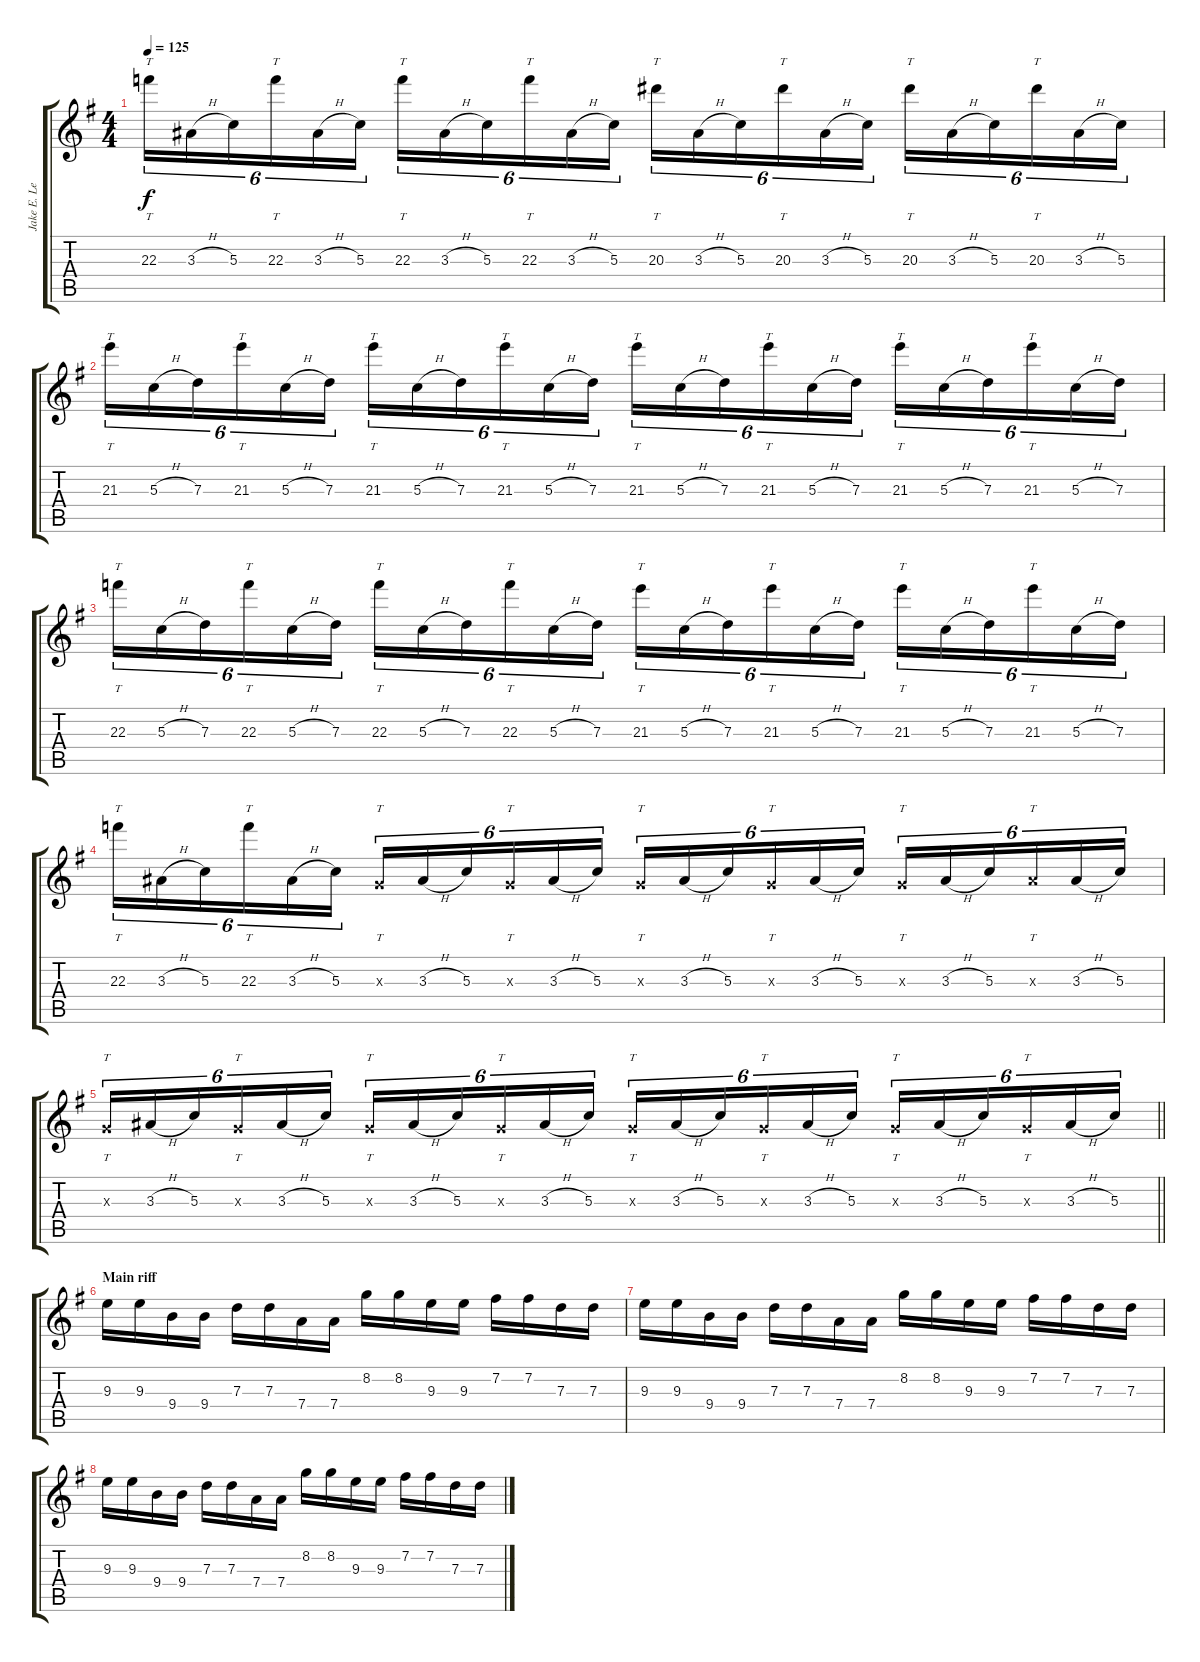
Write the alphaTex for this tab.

\track ("Jake E. Lee " "Jake E. Le") {instrument overdrivenguitar}
\staff {score tabs}
\tuning (E4 B3 G3 D3 A2 E2) {hide}
\ts (4 4)
\tempo 125
\clef g2
\ks eminor
22.3.16{tt tu (6 4) dy f} 3.3{h}.16{tu (6 4)} 5.3.16{tu (6 4)} 22.3.16{tt tu (6 4)} 3.3{h}.16{tu (6 4)} 5.3.16{tu (6 4)} 22.3.16{tt tu (6 4)} 3.3{h}.16{tu (6 4)} 5.3.16{tu (6 4)} 22.3.16{tt tu (6 4)} 3.3{h}.16{tu (6 4)} 5.3.16{tu (6 4)} 20.3.16{tt tu (6 4)} 3.3{h}.16{tu (6 4)} 5.3.16{tu (6 4)} 20.3.16{tt tu (6 4)} 3.3{h}.16{tu (6 4)} 5.3.16{tu (6 4)} 20.3.16{tt tu (6 4)} 3.3{h}.16{tu (6 4)} 5.3.16{tu (6 4)} 20.3.16{tt tu (6 4)} 3.3{h}.16{tu (6 4)} 5.3.16{tu (6 4)} |
21.3.16{tt tu (6 4)} 5.3{h}.16{tu (6 4)} 7.3.16{tu (6 4)} 21.3.16{tt tu (6 4)} 5.3{h}.16{tu (6 4)} 7.3.16{tu (6 4)} 21.3.16{tt tu (6 4)} 5.3{h}.16{tu (6 4)} 7.3.16{tu (6 4)} 21.3.16{tt tu (6 4)} 5.3{h}.16{tu (6 4)} 7.3.16{tu (6 4)} 21.3.16{tt tu (6 4)} 5.3{h}.16{tu (6 4)} 7.3.16{tu (6 4)} 21.3.16{tt tu (6 4)} 5.3{h}.16{tu (6 4)} 7.3.16{tu (6 4)} 21.3.16{tt tu (6 4)} 5.3{h}.16{tu (6 4)} 7.3.16{tu (6 4)} 21.3.16{tt tu (6 4)} 5.3{h}.16{tu (6 4)} 7.3.16{tu (6 4)} |
22.3.16{tt tu (6 4)} 5.3{h}.16{tu (6 4)} 7.3.16{tu (6 4)} 22.3.16{tt tu (6 4)} 5.3{h}.16{tu (6 4)} 7.3.16{tu (6 4)} 22.3.16{tt tu (6 4)} 5.3{h}.16{tu (6 4)} 7.3.16{tu (6 4)} 22.3.16{tt tu (6 4)} 5.3{h}.16{tu (6 4)} 7.3.16{tu (6 4)} 21.3.16{tt tu (6 4)} 5.3{h}.16{tu (6 4)} 7.3.16{tu (6 4)} 21.3.16{tt tu (6 4)} 5.3{h}.16{tu (6 4)} 7.3.16{tu (6 4)} 21.3.16{tt tu (6 4)} 5.3{h}.16{tu (6 4)} 7.3.16{tu (6 4)} 21.3.16{tt tu (6 4)} 5.3{h}.16{tu (6 4)} 7.3.16{tu (6 4)} |
22.3.16{tt tu (6 4)} 3.3{h}.16{tu (6 4)} 5.3.16{tu (6 4)} 22.3.16{tt tu (6 4)} 3.3{h}.16{tu (6 4)} 5.3.16{tu (6 4)} 0.3{x}.16{tt tu (6 4)} 3.3{h}.16{tu (6 4)} 5.3.16{tu (6 4)} 0.3{x}.16{tt tu (6 4)} 3.3{h}.16{tu (6 4)} 5.3.16{tu (6 4)} 0.3{x}.16{tt tu (6 4)} 3.3{h}.16{tu (6 4)} 5.3.16{tu (6 4)} 0.3{x}.16{tt tu (6 4)} 3.3{h}.16{tu (6 4)} 5.3.16{tu (6 4)} 0.3{x}.16{tt tu (6 4)} 3.3{h}.16{tu (6 4)} 5.3.16{tu (6 4)} 3.3{x}.16{tt tu (6 4)} 3.3{h}.16{tu (6 4)} 5.3.16{tu (6 4)} |
\barLineRight lightlight
0.3{x}.16{tt tu (6 4)} 3.3{h}.16{tu (6 4)} 5.3.16{tu (6 4)} 0.3{x}.16{tt tu (6 4)} 3.3{h}.16{tu (6 4)} 5.3.16{tu (6 4)} 0.3{x}.16{tt tu (6 4)} 3.3{h}.16{tu (6 4)} 5.3.16{tu (6 4)} 0.3{x}.16{tt tu (6 4)} 3.3{h}.16{tu (6 4)} 5.3.16{tu (6 4)} 0.3{x}.16{tt tu (6 4)} 3.3{h}.16{tu (6 4)} 5.3.16{tu (6 4)} 0.3{x}.16{tt tu (6 4)} 3.3{h}.16{tu (6 4)} 5.3.16{tu (6 4)} 0.3{x}.16{tt tu (6 4)} 3.3{h}.16{tu (6 4)} 5.3.16{tu (6 4)} 0.3{x}.16{tt tu (6 4)} 3.3{h}.16{tu (6 4)} 5.3.16{tu (6 4)} |
\section ("" "Main riff")
9.3.16 9.3.16 9.4.16 9.4.16 7.3.16 7.3.16 7.4.16 7.4.16 8.2.16 8.2.16 9.3.16 9.3.16 7.2.16 7.2.16 7.3.16 7.3.16 |
9.3.16 9.3.16 9.4.16 9.4.16 7.3.16 7.3.16 7.4.16 7.4.16 8.2.16 8.2.16 9.3.16 9.3.16 7.2.16 7.2.16 7.3.16 7.3.16 |
9.3.16 9.3.16 9.4.16 9.4.16 7.3.16 7.3.16 7.4.16 7.4.16 8.2.16 8.2.16 9.3.16 9.3.16 7.2.16 7.2.16 7.3.16 7.3.16
